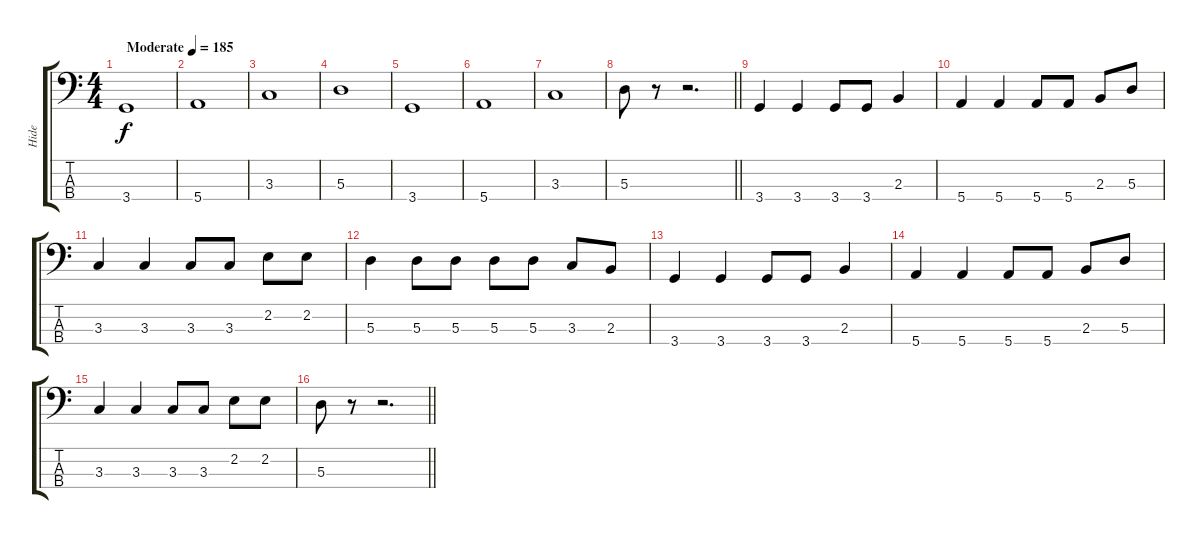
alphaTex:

\track ("Hide" "Hide") {instrument electricbasspick}
\staff {score tabs}
\tuning (G2 D2 A1 E1) {hide}
\ts (4 4)
\tempo (185 "Moderate")
\clef f4
\ks c
3.4.1{dy f instrument electricbasspick} |
5.4.1 |
3.3.1 |
5.3.1 |
3.4.1 |
5.4.1 |
3.3.1 |
\barLineRight lightlight
5.3.8 r.8 r.2{d} |
\section ("" "")
3.4.4 3.4.4 3.4.8 3.4.8 2.3.4 |
5.4.4 5.4.4 5.4.8 5.4.8 2.3.8 5.3.8 |
3.3.4 3.3.4 3.3.8 3.3.8 2.2.8 2.2.8 |
5.3.4 5.3.8 5.3.8 5.3.8 5.3.8 3.3.8 2.3.8 |
3.4.4 3.4.4 3.4.8 3.4.8 2.3.4 |
5.4.4 5.4.4 5.4.8 5.4.8 2.3.8 5.3.8 |
3.3.4 3.3.4 3.3.8 3.3.8 2.2.8 2.2.8 |
\barLineRight lightlight
5.3.8 r.8 r.2{d}
